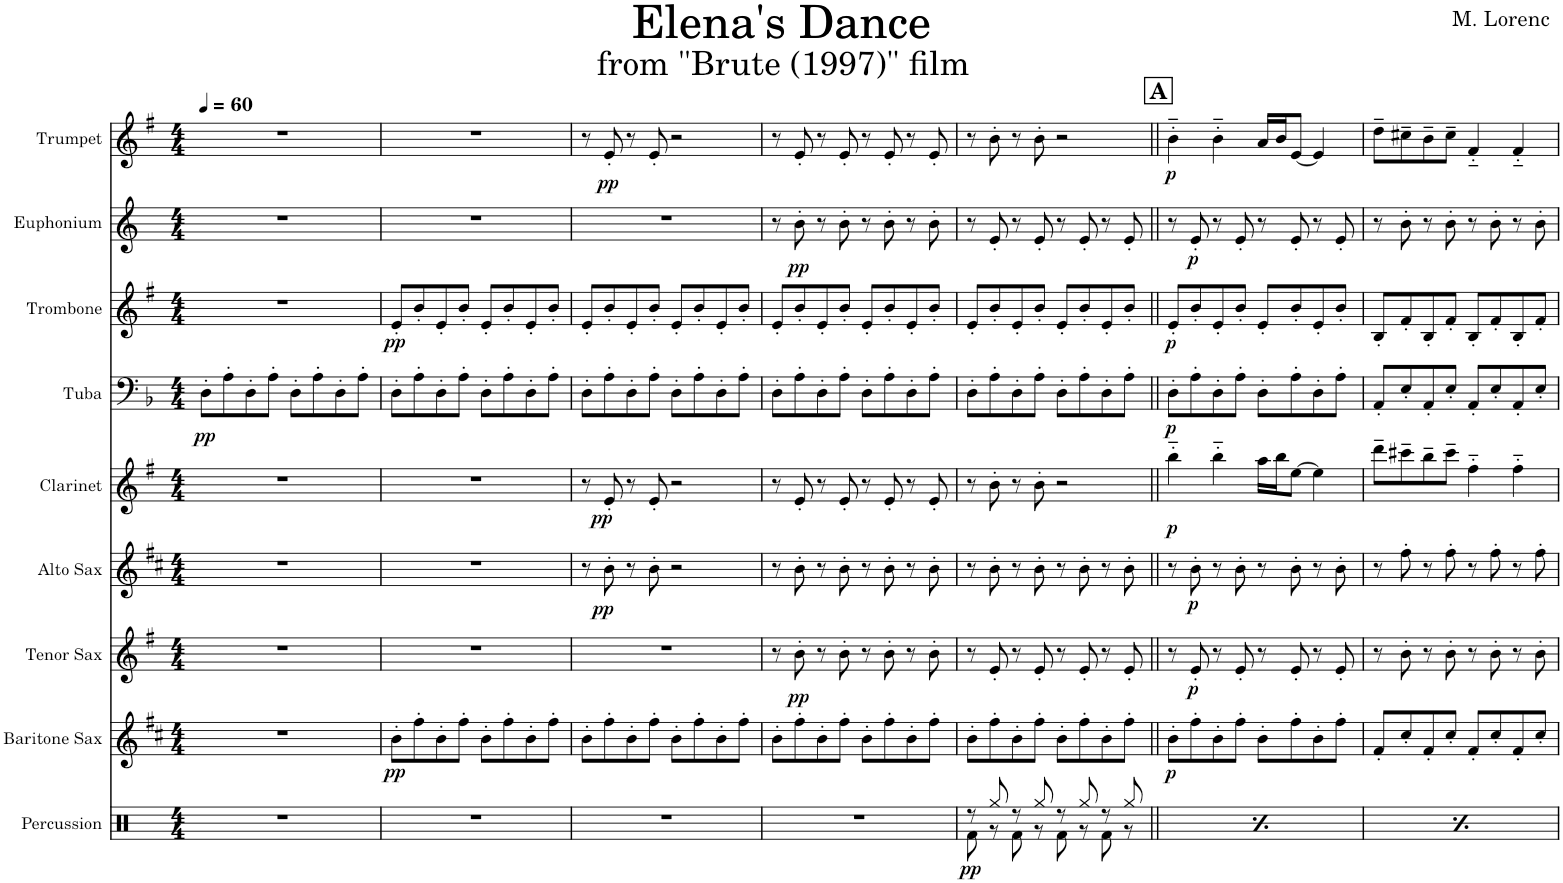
**kern	**dynam	**kern	**dynam	**kern	**dynam	**kern	**dynam	**kern	**dynam	**kern	**dynam	**kern	**dynam	**kern	**dynam	**kern	**dynam
*part9	*part9	*part8	*part8	*part7	*part7	*part6	*part6	*part5	*part5	*part4	*part4	*part3	*part3	*part2	*part2	*part1	*part1
*staff9	*staff9	*staff8	*staff8	*staff7	*staff7	*staff6	*staff6	*staff5	*staff5	*staff4	*staff4	*staff3	*staff3	*staff2	*staff2	*staff1	*staff1
*I"Percussion	*	*I"Baritone Sax	*	*I"Tenor Sax	*	*I"Alto Sax	*	*I"Clarinet	*	*I"Tuba	*	*I"Trombone	*	*I"Euphonium	*	*I"Trumpet	*
*I'Perc.	*	*I'B. Sax.	*	*I'T. Sax.	*	*I'A. Sax.	*	*I'Clrn.	*	*I'Tba.	*	*I'Tbn.	*	*I'Euph.	*	*I'Tpt.	*
*clefX	*	*clefG2	*	*clefG2	*	*clefG2	*	*clefG2	*	*clefF4	*	*clefG2	*	*clefG2	*	*clefG2	*
*	*	*Trd12c21	*	*Trd8c14	*	*Trd5c9	*	*Trd1c2	*	*	*	*Trd8c14	*	*Trd8c14	*	*Trd1c2	*
*k[]	*	*k[f#c#]	*	*k[f#]	*	*k[f#c#]	*	*k[f#]	*	*k[b-]	*	*k[f#]	*	*k[]	*	*k[f#]	*
*M4/4	*	*M4/4	*	*M4/4	*	*M4/4	*	*M4/4	*	*M4/4	*	*M4/4	*	*M4/4	*	*M4/4	*
*MM60	*	*MM60	*	*MM60	*	*MM60	*	*MM60	*	*MM60	*	*MM60	*	*MM60	*	*MM60	*
=1	=1	=1	=1	=1	=1	=1	=1	=1	=1	=1	=1	=1	=1	=1	=1	=1	=1
!	!	!	!	!	!	!	!	!	!	!	!LO:DY:b	!	!	!	!	!	!
1r	.	1r	.	1r	.	1r	.	1r	.	8D'\L	pp	1r	.	1r	.	1r	.
.	.	.	.	.	.	.	.	.	.	8A'\	.	.	.	.	.	.	.
.	.	.	.	.	.	.	.	.	.	8D'\	.	.	.	.	.	.	.
.	.	.	.	.	.	.	.	.	.	8A'\J	.	.	.	.	.	.	.
.	.	.	.	.	.	.	.	.	.	8D'\L	.	.	.	.	.	.	.
.	.	.	.	.	.	.	.	.	.	8A'\	.	.	.	.	.	.	.
.	.	.	.	.	.	.	.	.	.	8D'\	.	.	.	.	.	.	.
.	.	.	.	.	.	.	.	.	.	8A'\J	.	.	.	.	.	.	.
=2	=2	=2	=2	=2	=2	=2	=2	=2	=2	=2	=2	=2	=2	=2	=2	=2	=2
!	!	!	!LO:DY:b	!	!	!	!	!	!	!	!	!	!LO:DY:b	!	!	!	!
1r	.	8b'\L	pp	1r	.	1r	.	1r	.	8D'\L	.	8e'/L	pp	1r	.	1r	.
.	.	8ff#'\	.	.	.	.	.	.	.	8A'\	.	8b'/	.	.	.	.	.
.	.	8b'\	.	.	.	.	.	.	.	8D'\	.	8e'/	.	.	.	.	.
.	.	8ff#'\J	.	.	.	.	.	.	.	8A'\J	.	8b'/J	.	.	.	.	.
.	.	8b'\L	.	.	.	.	.	.	.	8D'\L	.	8e'/L	.	.	.	.	.
.	.	8ff#'\	.	.	.	.	.	.	.	8A'\	.	8b'/	.	.	.	.	.
.	.	8b'\	.	.	.	.	.	.	.	8D'\	.	8e'/	.	.	.	.	.
.	.	8ff#'\J	.	.	.	.	.	.	.	8A'\J	.	8b'/J	.	.	.	.	.
=3	=3	=3	=3	=3	=3	=3	=3	=3	=3	=3	=3	=3	=3	=3	=3	=3	=3
1r	.	8b'\L	.	1r	.	8r	.	8r	.	8D'\L	.	8e'/L	.	1r	.	8r	.
!	!	!	!	!	!	!	!LO:DY:b	!	!LO:DY:b	!	!	!	!	!	!	!	!LO:DY:b
.	.	8ff#'\	.	.	.	8b'\	pp	8e'/	pp	8A'\	.	8b'/	.	.	.	8e'/	pp
.	.	8b'\	.	.	.	8r	.	8r	.	8D'\	.	8e'/	.	.	.	8r	.
.	.	8ff#'\J	.	.	.	8b'\	.	8e'/	.	8A'\J	.	8b'/J	.	.	.	8e'/	.
.	.	8b'\L	.	.	.	2r	.	2r	.	8D'\L	.	8e'/L	.	.	.	2r	.
.	.	8ff#'\	.	.	.	.	.	.	.	8A'\	.	8b'/	.	.	.	.	.
.	.	8b'\	.	.	.	.	.	.	.	8D'\	.	8e'/	.	.	.	.	.
.	.	8ff#'\J	.	.	.	.	.	.	.	8A'\J	.	8b'/J	.	.	.	.	.
=4	=4	=4	=4	=4	=4	=4	=4	=4	=4	=4	=4	=4	=4	=4	=4	=4	=4
1r	.	8b'\L	.	8r	.	8r	.	8r	.	8D'\L	.	8e'/L	.	8r	.	8r	.
!	!	!	!	!	!LO:DY:b	!	!	!	!	!	!	!	!	!	!LO:DY:b	!	!
.	.	8ff#'\	.	8b'\	pp	8b'\	.	8e'/	.	8A'\	.	8b'/	.	8b'\	pp	8e'/	.
.	.	8b'\	.	8r	.	8r	.	8r	.	8D'\	.	8e'/	.	8r	.	8r	.
.	.	8ff#'\J	.	8b'\	.	8b'\	.	8e'/	.	8A'\J	.	8b'/J	.	8b'\	.	8e'/	.
.	.	8b'\L	.	8r	.	8r	.	8r	.	8D'\L	.	8e'/L	.	8r	.	8r	.
.	.	8ff#'\	.	8b'\	.	8b'\	.	8e'/	.	8A'\	.	8b'/	.	8b'\	.	8e'/	.
.	.	8b'\	.	8r	.	8r	.	8r	.	8D'\	.	8e'/	.	8r	.	8r	.
.	.	8ff#'\J	.	8b'\	.	8b'\	.	8e'/	.	8A'\J	.	8b'/J	.	8b'\	.	8e'/	.
=5	=5	=5	=5	=5	=5	=5	=5	=5	=5	=5	=5	=5	=5	=5	=5	=5	=5
*^	*	*	*	*	*	*	*	*	*	*	*	*	*	*	*	*	*
!	!	!LO:DY:b	!	!	!	!	!	!	!	!	!	!	!	!	!	!	!	!
8r	8Rf\	pp	8b'\L	.	8r	.	8r	.	8r	.	8D'\L	.	8e'/L	.	8r	.	8r	.
8Rgg/	8r	.	8ff#'\	.	8e'/	.	8b'\	.	8b'\	.	8A'\	.	8b'/	.	8e'/	.	8b'\	.
8r	8Rf\	.	8b'\	.	8r	.	8r	.	8r	.	8D'\	.	8e'/	.	8r	.	8r	.
8Rgg/	8r	.	8ff#'\J	.	8e'/	.	8b'\	.	8b'\	.	8A'\J	.	8b'/J	.	8e'/	.	8b'\	.
8r	8Rf\	.	8b'\L	.	8r	.	8r	.	2r	.	8D'\L	.	8e'/L	.	8r	.	2r	.
8Rgg/	8r	.	8ff#'\	.	8e'/	.	8b'\	.	.	.	8A'\	.	8b'/	.	8e'/	.	.	.
8r	8Rf\	.	8b'\	.	8r	.	8r	.	.	.	8D'\	.	8e'/	.	8r	.	.	.
8Rgg/	8r	.	8ff#'\J	.	8e'/	.	8b'\	.	.	.	8A'\J	.	8b'/J	.	8e'/	.	.	.
!!LO:REH:place=s1:a:B:cj:fs=14:t=A
=6||	=6||	=6||	=6||	=6||	=6||	=6||	=6||	=6||	=6||	=6||	=6||	=6||	=6||	=6||	=6||	=6||	=6||	=6||
!	!	!LO:DY:b	!	!LO:DY:b	!	!	!	!	!	!LO:DY:b	!	!LO:DY:b	!	!LO:DY:b	!	!	!	!LO:DY:b
8r	8Rf\	pp	8b'\L	p	8r	.	8r	.	4bb'~\	p	8D'\L	p	8e'/L	p	8r	.	4b'~\	p
!	!	!	!	!	!	!LO:DY:b	!	!LO:DY:b	!	!	!	!	!	!	!	!LO:DY:b	!	!
8Rgg/	8r	.	8ff#'\	.	8e'/	p	8b'\	p	.	.	8A'\	.	8b'/	.	8e'/	p	.	.
8r	8Rf\	.	8b'\	.	8r	.	8r	.	4bb'~\	.	8D'\	.	8e'/	.	8r	.	4b'~\	.
8Rgg/	8r	.	8ff#'\J	.	8e'/	.	8b'\	.	.	.	8A'\J	.	8b'/J	.	8e'/	.	.	.
8r	8Rf\	.	8b'\L	.	8r	.	8r	.	16aa\LL	.	8D'\L	.	8e'/L	.	8r	.	16a/LL	.
.	.	.	.	.	.	.	.	.	16bb\J	.	.	.	.	.	.	.	16b/J	.
8Rgg/	8r	.	8ff#'\	.	8e'/	.	8b'\	.	[8ee\J	.	8A'\	.	8b'/	.	8e'/	.	[8e/J	.
8r	8Rf\	.	8b'\	.	8r	.	8r	.	4ee\]	.	8D'\	.	8e'/	.	8r	.	4e/]	.
8Rgg/	8r	.	8ff#'\J	.	8e'/	.	8b'\	.	.	.	8A'\J	.	8b'/J	.	8e'/	.	.	.
=7	=7	=7	=7	=7	=7	=7	=7	=7	=7	=7	=7	=7	=7	=7	=7	=7	=7	=7
!	!	!LO:DY:b	!	!	!	!	!	!	!	!	!	!	!	!	!	!	!	!
8r	8Rf\	pp	8f#'/L	.	8r	.	8r	.	8ddd~\L	.	8AA'/L	.	8B'/L	.	8r	.	8dd~\L	.
8Rgg/	8r	.	8cc#'/	.	8b'\	.	8ff#'\	.	8ccc#X~\	.	8E'/	.	8f#'/	.	8b'\	.	8cc#X~\	.
8r	8Rf\	.	8f#'/	.	8r	.	8r	.	8bb~\	.	8AA'/	.	8B'/	.	8r	.	8b~\	.
8Rgg/	8r	.	8cc#'/J	.	8b'\	.	8ff#'\	.	8ccc#~\J	.	8E'/J	.	8f#'/J	.	8b'\	.	8cc#~\J	.
8r	8Rf\	.	8f#'/L	.	8r	.	8r	.	4ff#'~\	.	8AA'/L	.	8B'/L	.	8r	.	4f#'~/	.
8Rgg/	8r	.	8cc#'/	.	8b'\	.	8ff#'\	.	.	.	8E'/	.	8f#'/	.	8b'\	.	.	.
8r	8Rf\	.	8f#'/	.	8r	.	8r	.	4ff#'~\	.	8AA'/	.	8B'/	.	8r	.	4f#'~/	.
8Rgg/	8r	.	8cc#'/J	.	8b'\	.	8ff#'\	.	.	.	8E'/J	.	8f#'/J	.	8b'\	.	.	.
*v	*v	*	*	*	*	*	*	*	*	*	*	*	*	*	*	*	*	*
=	=	=	=	=	=	=	=	=	=	=	=	=	=	=	=	=	=
*-	*-	*-	*-	*-	*-	*-	*-	*-	*-	*-	*-	*-	*-	*-	*-	*-	*-
